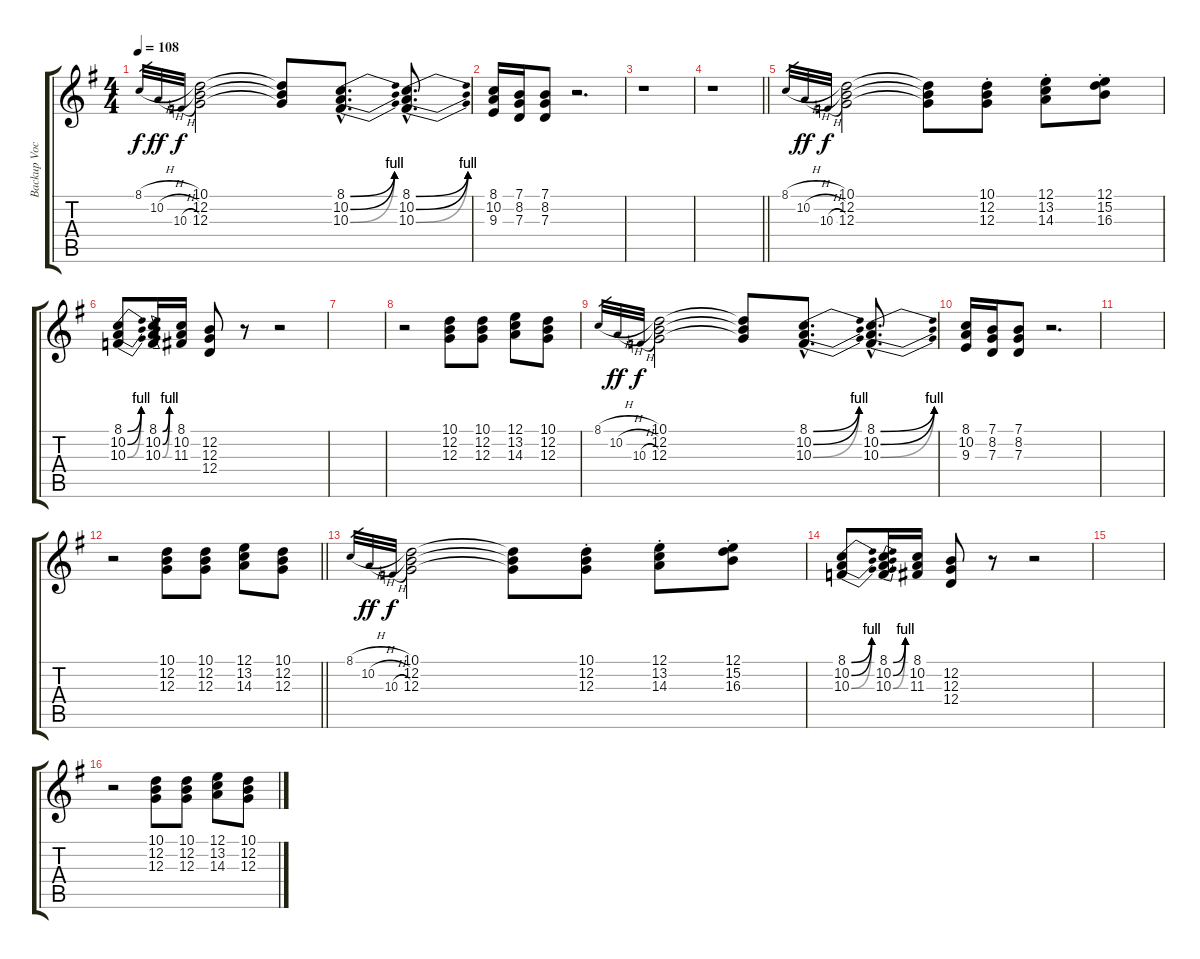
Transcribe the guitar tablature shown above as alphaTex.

\track ("Backup Vocals" "Backup Voc") {instrument flute}
\staff {score tabs}
\tuning (E4 B3 G3 D3 A2 E2) {hide}
\ts (4 4)
\tempo 108
\clef g2
\ks g
8.1{h}.32{gr dy f} 10.2{h}.32{gr dy ff} 10.3{h}.32{gr dy f} (10.1 12.2 12.3).2 (10.1{t} 12.2{t} 12.3{t}).8 (8.1{be (bend 0 0 60 4) hac} 10.2{be (bend 0 0 60 4) hac} 10.3{be (bend 0 0 60 4) hac}).8{d} (8.1{be (bend 0 0 60 4) hac} 10.2{be (bend 0 0 60 4) hac} 10.3{be (bend 0 0 60 4) hac}).8{d} |
(8.1 10.2 9.3).16 (7.1 8.2 7.3).16 (7.1 8.2 7.3).8 r.2{d} |
r.1 |
\barLineRight lightlight
r.1 |
8.1{h}.32{gr} 10.2{h}.32{gr dy ff} 10.3{h}.32{gr dy f} (10.1 12.2 12.3).2 (10.1{t} 12.2{t} 12.3{t}).8 (10.1{st} 12.2{st} 12.3{st}).8 (12.1{st} 13.2{st} 14.3{st}).8 (12.1{st} 15.2{st} 16.3{st}).8 |
(8.1{be (bend 0 0 60 4)} 10.2{be (bend 0 0 60 4)} 10.3{be (bend 0 0 60 4)}).8 (8.1{be (bend 0 0 60 4)} 10.2{be (bend 0 0 60 4)} 10.3{be (bend 0 0 60 4)}).16 (8.1 10.2 11.3).16 (12.2 12.3 12.4).8 r.8 r.2 |
|
r.2 (10.1 12.2 12.3).8 (10.1 12.2 12.3).8 (12.1 13.2 14.3).8 (10.1 12.2 12.3).8 |
8.1{h}.32{gr} 10.2{h}.32{gr dy ff} 10.3{h}.32{gr dy f} (10.1 12.2 12.3).2 (10.1{t} 12.2{t} 12.3{t}).8 (8.1{be (bend 0 0 60 4) hac} 10.2{be (bend 0 0 60 4) hac} 10.3{be (bend 0 0 60 4) hac}).8{d} (8.1{be (bend 0 0 60 4) hac} 10.2{be (bend 0 0 60 4) hac} 10.3{be (bend 0 0 60 4) hac}).8{d} |
(8.1 10.2 9.3).16 (7.1 8.2 7.3).16 (7.1 8.2 7.3).8 r.2{d} |
|
\barLineRight lightlight
r.2 (10.1 12.2 12.3).8 (10.1 12.2 12.3).8 (12.1 13.2 14.3).8 (10.1 12.2 12.3).8 |
8.1{h}.32{gr} 10.2{h}.32{gr dy ff} 10.3{h}.32{gr dy f} (10.1 12.2 12.3).2 (10.1{t} 12.2{t} 12.3{t}).8 (10.1{st} 12.2{st} 12.3{st}).8 (12.1{st} 13.2{st} 14.3{st}).8 (12.1{st} 15.2{st} 16.3{st}).8 |
(8.1{be (bend 0 0 60 4)} 10.2{be (bend 0 0 60 4)} 10.3{be (bend 0 0 60 4)}).8 (8.1{be (bend 0 0 60 4)} 10.2{be (bend 0 0 60 4)} 10.3{be (bend 0 0 60 4)}).16 (8.1 10.2 11.3).16 (12.2 12.3 12.4).8 r.8 r.2 |
|
r.2 (10.1 12.2 12.3).8 (10.1 12.2 12.3).8 (12.1 13.2 14.3).8 (10.1 12.2 12.3).8
